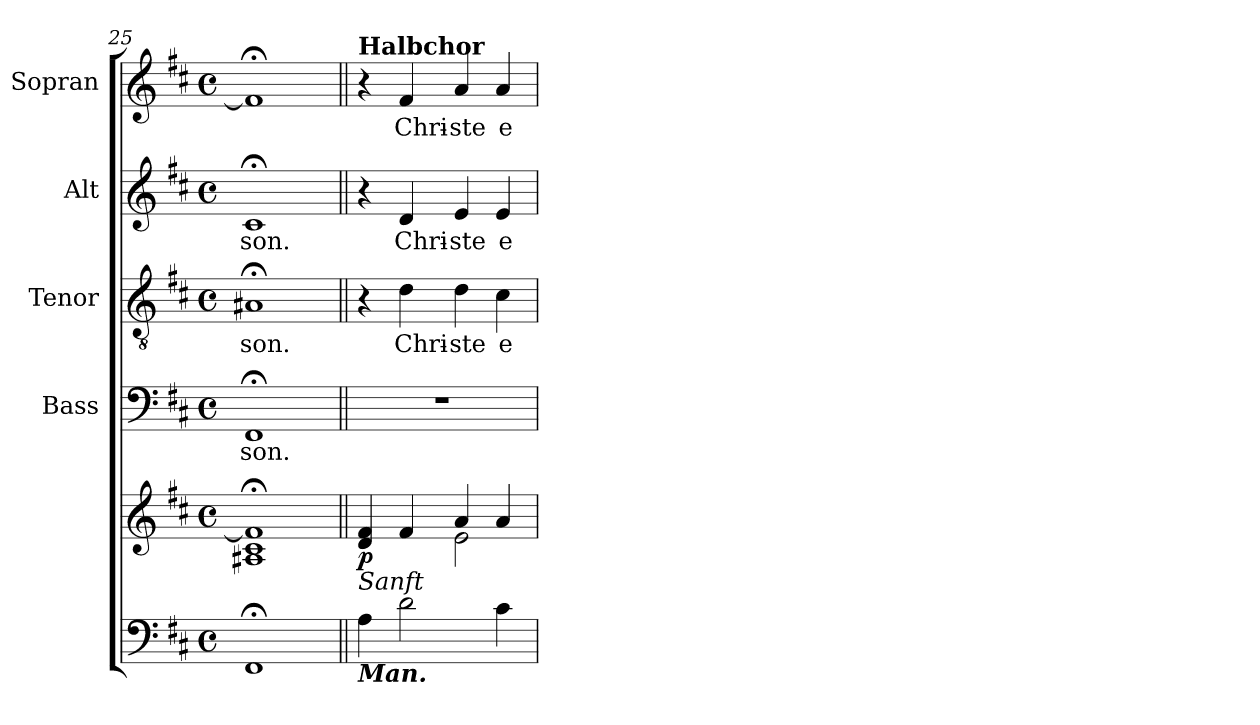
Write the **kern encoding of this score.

**kern	**kern	**dynam	**kern	**text	**kern	**text	**kern	**text	**kern	**text
*part5	*part5	*part5	*part4	*part4	*part3	*part3	*part2	*part2	*part1	*part1
*staff6	*staff5	*staff5/6	*staff4	*staff4	*staff3	*staff3	*staff2	*staff2	*staff1	*staff1
*	*	*	*I"Bass	*	*I"Tenor	*	*I"Alt	*	*I"Sopran	*
*	*	*	*I'B.	*	*I'T.	*	*I'A.	*	*I'S.	*
*clefF4	*clefG2	*	*clefF4	*	*clefGv2	*	*clefG2	*	*clefG2	*
*k[f#c#]	*k[f#c#]	*	*k[f#c#]	*	*k[f#c#]	*	*k[f#c#]	*	*k[f#c#]	*
*D:	*D:	*	*D:	*	*D:	*	*D:	*	*D:	*
*M4/4	*M4/4	*	*M4/4	*	*M4/4	*	*M4/4	*	*M4/4	*
*met(c)	*met(c)	*	*met(c)	*	*met(c)	*	*met(c)	*	*met(c)	*
=25	=25	=25	=25	=25	=25	=25	=25	=25	=25	=25
*	*^	*	*	*	*	*	*	*	*	*
!	!	!	!	!	!LO:LY:b	!	!LO:LY:b	!	!LO:LY:b	!	!
1FF#;<	1f#;<]	1A#X 1c#	.	1FF#;<	-son.	1A#X;<	-son.	1c#;<	-son.	1f#;<]	.
=26||	=26||	=26||	=26||	=26||	=26||	=26||	=26||	=26||	=26||	=26||	=26||
!	!	!	!	!	!	!	!	!	!	!LO:TX:a:B:t=Halbchor	!
!	!LO:TX:b:i:t=Sanft	!	!	!	!	!	!	!	!	!	!
!LO:TX:b:Bi:t=Man.	!	!	!	!	!	!	!	!	!	!	!
!	!	!	!LO:DY:b	!	!	!	!	!	!	!	!
4A\	4d/ 4f#/	2ryy	p	1r	.	4r	.	4r	.	4r	.
!	!	!	!	!	!	!	!LO:LY:b	!	!LO:LY:b	!	!LO:LY:b
2d\	4f#/	.	.	.	.	4d\	Chri-	4d/	Chri-	4f#/	Chri-
!	!	!	!	!	!	!	!LO:LY:b	!	!LO:LY:b	!	!LO:LY:b
.	4a/	2e\	.	.	.	4d\	-ste	4e/	-ste	4a/	-ste
!	!	!	!	!	!	!	!LO:LY:b	!	!LO:LY:b	!	!LO:LY:b
4c#\	4a/	.	.	.	.	4c#\	e-	4e/	e-	4a/	e-
*	*v	*v	*	*	*	*	*	*	*	*	*
=	=	=	=	=	=	=	=	=	=	=
*-	*-	*-	*-	*-	*-	*-	*-	*-	*-	*-
